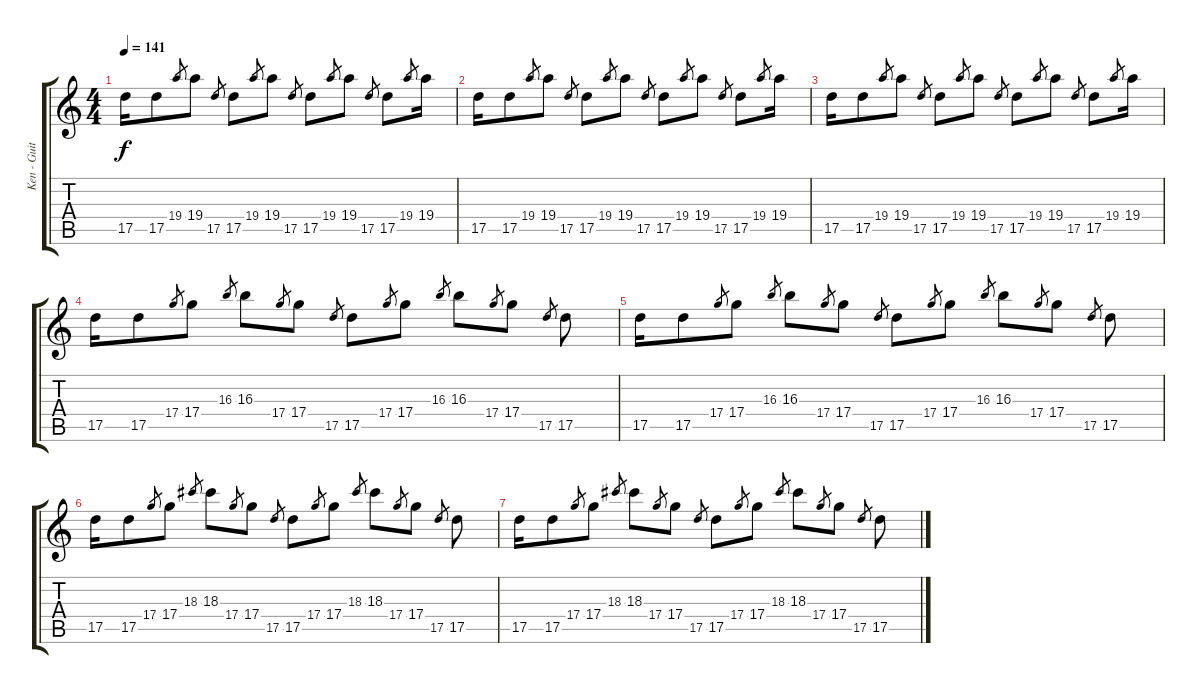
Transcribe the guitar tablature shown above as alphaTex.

\track ("Ken - Guitar1" "Ken - Guit") {instrument distortionguitar}
\staff {score tabs}
\tuning (E4 B3 G3 D3 A2 E2) {hide}
\ts (4 4)
\tempo 141
\clef g2
\ks c
17.5.16{dy f} 17.5.8 19.4.8{gr} 19.4.8 17.5.8{gr} 17.5.8 19.4.8{gr} 19.4.8 17.5.8{gr} 17.5.8 19.4.8{gr} 19.4.8 17.5.8{gr} 17.5.8 19.4.8{gr} 19.4.16 |
17.5.16 17.5.8 19.4.8{gr} 19.4.8 17.5.8{gr} 17.5.8 19.4.8{gr} 19.4.8 17.5.8{gr} 17.5.8 19.4.8{gr} 19.4.8 17.5.8{gr} 17.5.8 19.4.8{gr} 19.4.16 |
17.5.16 17.5.8 19.4.8{gr} 19.4.8 17.5.8{gr} 17.5.8 19.4.8{gr} 19.4.8 17.5.8{gr} 17.5.8 19.4.8{gr} 19.4.8 17.5.8{gr} 17.5.8 19.4.8{gr} 19.4.16 |
17.5.16 17.5.8 17.4.8{gr} 17.4.8 16.3.8{gr} 16.3.8 17.4.8{gr} 17.4.8 17.5.8{gr} 17.5.8 17.4.8{gr} 17.4.8 16.3.8{gr} 16.3.8 17.4.8{gr} 17.4.8 17.5.8{gr} 17.5.8 |
17.5.16 17.5.8 17.4.8{gr} 17.4.8 16.3.8{gr} 16.3.8 17.4.8{gr} 17.4.8 17.5.8{gr} 17.5.8 17.4.8{gr} 17.4.8 16.3.8{gr} 16.3.8 17.4.8{gr} 17.4.8 17.5.8{gr} 17.5.8 |
17.5.16 17.5.8 17.4.8{gr} 17.4.8 18.3.8{gr} 18.3.8 17.4.8{gr} 17.4.8 17.5.8{gr} 17.5.8 17.4.8{gr} 17.4.8 18.3.8{gr} 18.3.8 17.4.8{gr} 17.4.8 17.5.8{gr} 17.5.8 |
17.5.16 17.5.8 17.4.8{gr} 17.4.8 18.3.8{gr} 18.3.8 17.4.8{gr} 17.4.8 17.5.8{gr} 17.5.8 17.4.8{gr} 17.4.8 18.3.8{gr} 18.3.8 17.4.8{gr} 17.4.8 17.5.8{gr} 17.5.8
